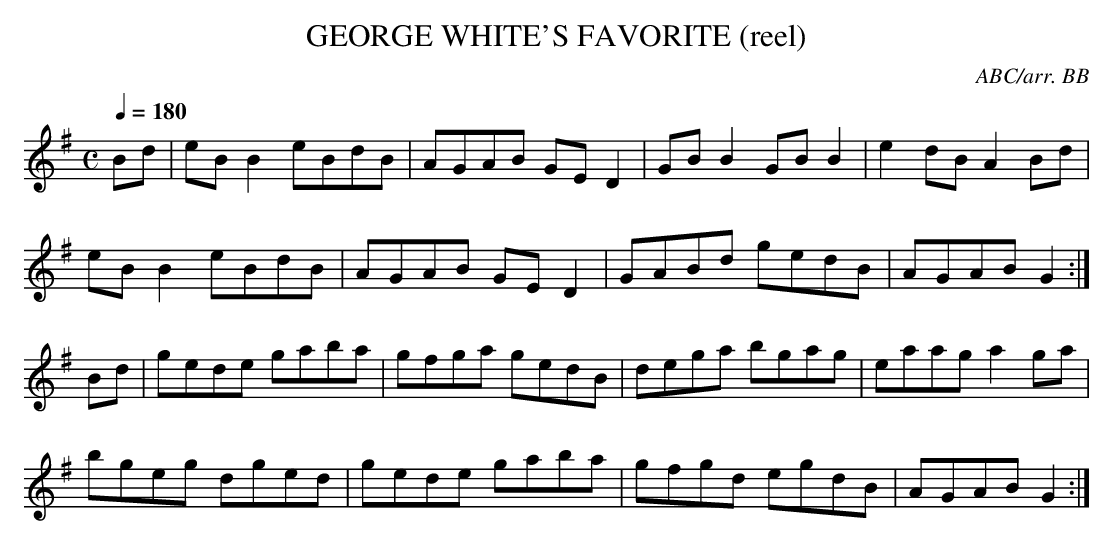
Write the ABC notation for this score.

X:1
T:GEORGE WHITE'S FAVORITE (reel)
C:ABC/arr. BB
M:C
L:1/8
Q:1/4=180
K:G
Bd|eBB2 eBdB|AGAB GED2|GBB2 GBB2|e2dB A2Bd|
eBB2 eBdB|AGAB GED2|GABd gedB|AGAB G2:|
Bd|gede gaba|gfga gedB|dega bgag|eaag a2ga|
bgeg dged|gede gaba|gfgd egdB|AGAB G2:|
